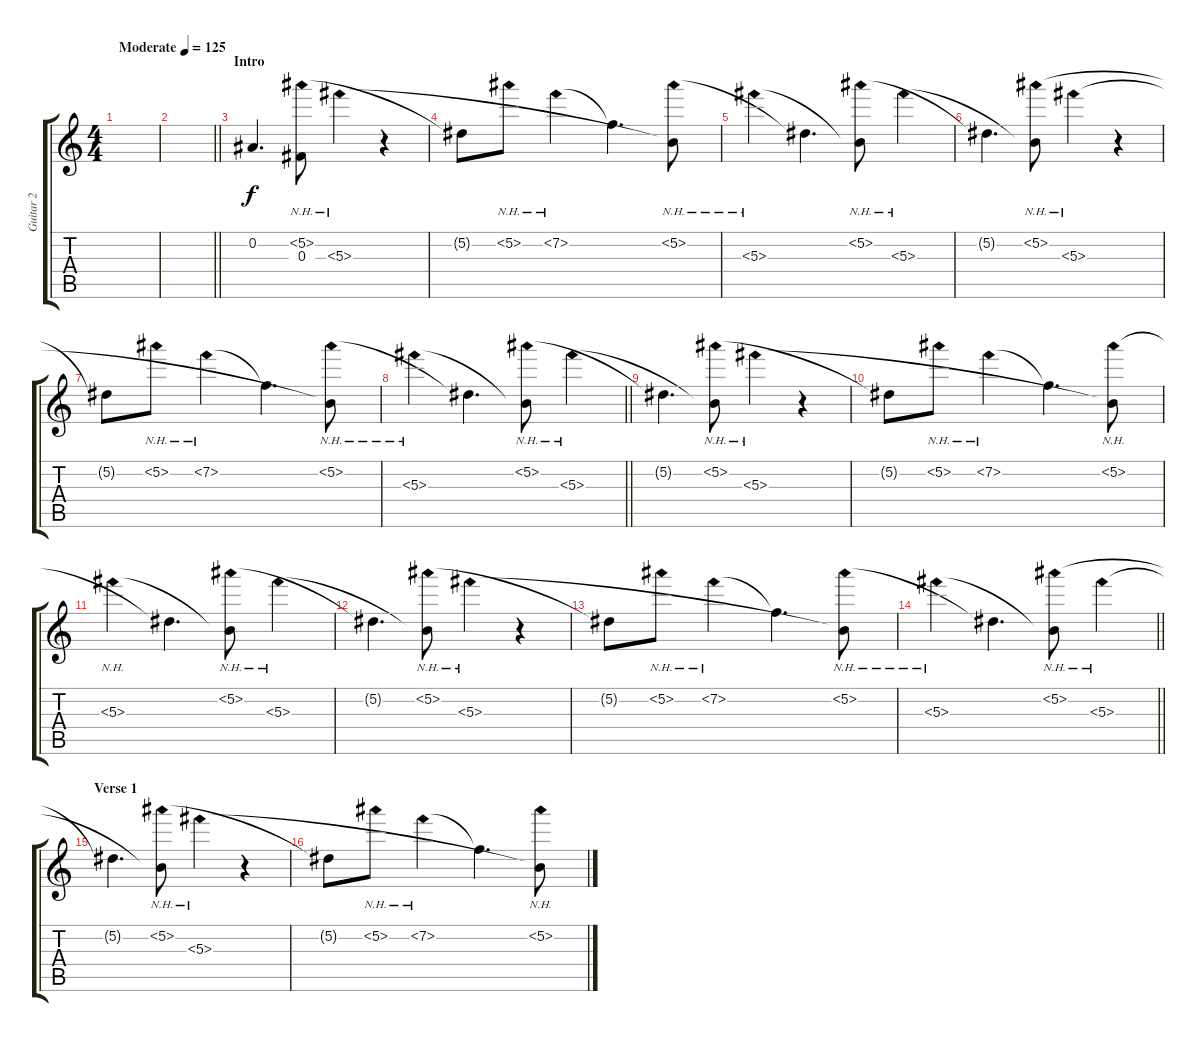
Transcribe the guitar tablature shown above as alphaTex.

\track ("Guitar 2" "Guitar 2") {instrument acousticguitarsteel}
\staff {score tabs}
\tuning (Eb4 Bb3 Gb3 Db3 Ab2 Eb2) {hide}
\ts (4 4)
\tempo (125 "Moderate")
\clef g2
\ks c
|
\barLineRight lightlight
|
\section ("" "Intro")
0.2.4{d} (5.2{nh} 0.3).8 5.3{nh}.4 r.4 |
5.2{t}.8 5.2{nh}.8 7.2{nh}.4 7.2{t}.4{d} (5.2{nh} 5.3{t}).8 |
5.3{nh}.4 5.2{t}.4{d} (5.2{nh} 5.3{t}).8 5.3{nh}.4 |
5.2{t}.4{d} (5.2{nh} 5.3{t}).8 5.3{nh}.4 r.4 |
5.2{t}.8 5.2{nh}.8 7.2{nh}.4 7.2{t}.4{d} (5.2{nh} 5.3{t}).8 |
\barLineRight lightlight
5.3{nh}.4 5.2{t}.4{d} (5.2{nh} 5.3{t}).8 5.3{nh}.4 |
\section ("" "")
5.2{t}.4{d} (5.2{nh} 5.3{t}).8 5.3{nh}.4 r.4 |
5.2{t}.8 5.2{nh}.8 7.2{nh}.4 7.2{t}.4{d} (5.2{nh} 5.3{t}).8 |
5.3{nh}.4 5.2{t}.4{d} (5.2{nh} 5.3{t}).8 5.3{nh}.4 |
5.2{t}.4{d} (5.2{nh} 5.3{t}).8 5.3{nh}.4 r.4 |
5.2{t}.8 5.2{nh}.8 7.2{nh}.4 7.2{t}.4{d} (5.2{nh} 5.3{t}).8 |
\barLineRight lightlight
5.3{nh}.4 5.2{t}.4{d} (5.2{nh} 5.3{t}).8 5.3{nh}.4 |
\section ("" "Verse 1")
5.2{t}.4{d} (5.2{nh} 5.3{t}).8 5.3{nh}.4 r.4 |
5.2{t}.8 5.2{nh}.8 7.2{nh}.4 7.2{t}.4{d} (5.2{nh} 5.3{t}).8
